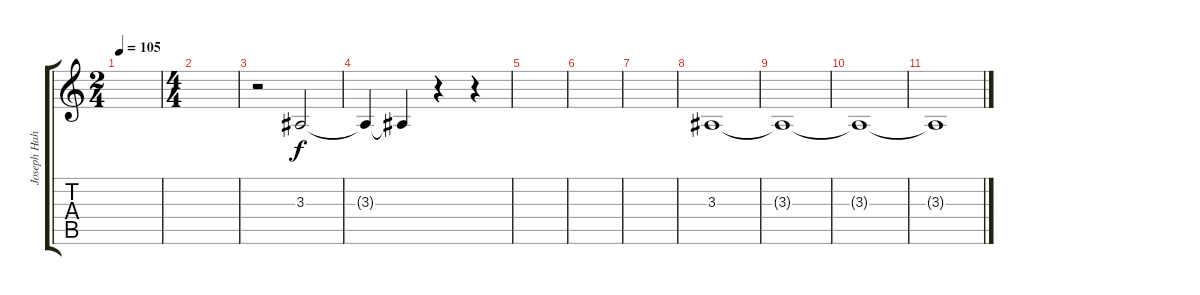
\track ("Joseph Hahn (Sampler 2)" "Joseph Hah") {instrument seashore}
\staff {score tabs}
\tuning (E4 B3 G3 D3 A2 E2) {hide}
\ts (2 4)
\tempo 105
\clef g2
\ks c
|
\ts (4 4)
|
r.2 3.3.2 |
3.3{t}.4 3.3{t}.4 r.4 r.4 |
|
|
|
3.3.1 |
3.3{t}.1 |
3.3{t}.1 |
3.3{t}.1
